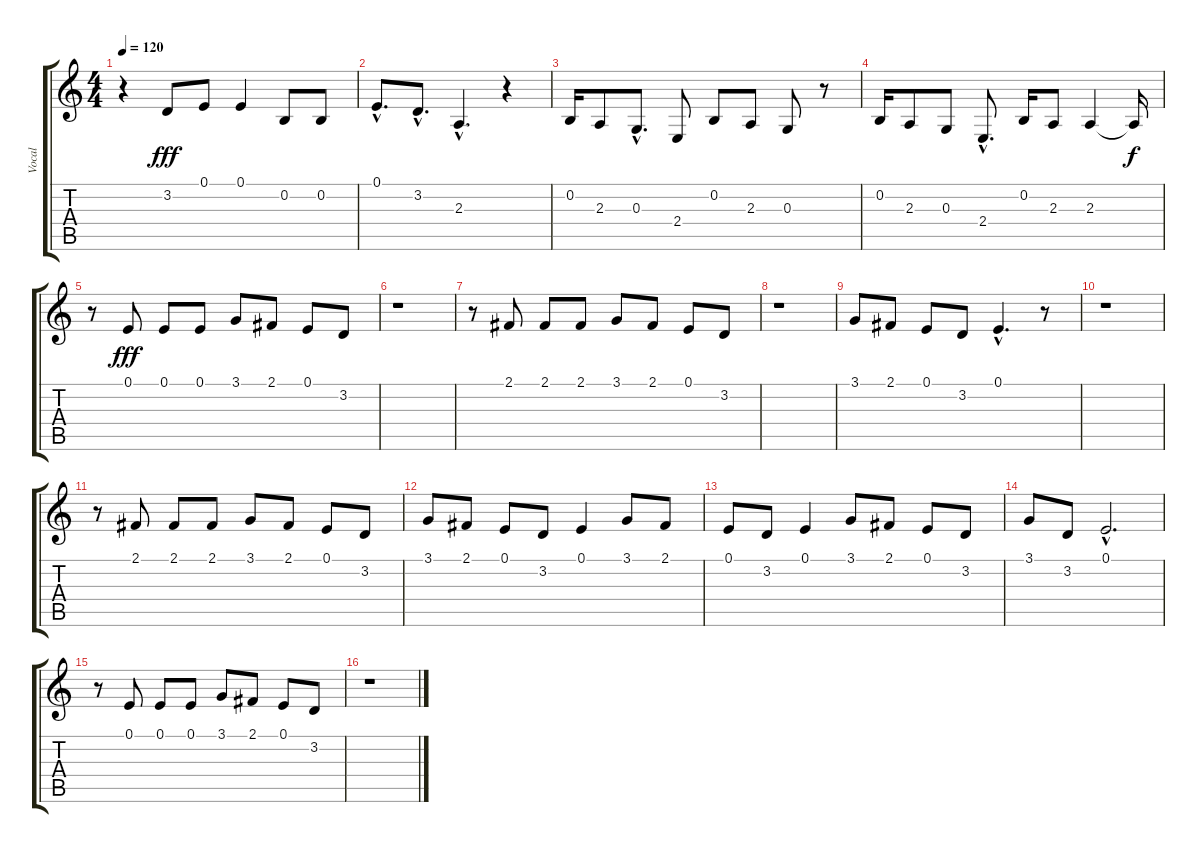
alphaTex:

\track ("Vocal " "Vocal ") {instrument oboe}
\staff {score tabs}
\tuning (E4 B3 G3 D3 A2 E2) {hide}
\ts (4 4)
\tempo 120
\clef g2
\ks c
r.4{dy fff} 3.2.8 0.1.8 0.1.4 0.2.8 0.2.8 |
0.1{hac}.8{d} 3.2{hac}.8{d} 2.3{hac}.4{d} r.4 |
0.2.16 2.3.8 0.3{hac}.8{d} 2.4.8 0.2.8 2.3.8 0.3.8 r.8 |
0.2.16 2.3.8 0.3.8 2.4{hac}.8{d} 0.2.16 2.3.8 2.3.4 2.3{t}.16{dy f} |
r.8 0.1.8{dy fff} 0.1.8 0.1.8 3.1.8 2.1.8 0.1.8 3.2.8 |
r.1 |
r.8 2.1.8 2.1.8 2.1.8 3.1.8 2.1.8 0.1.8 3.2.8 |
r.1 |
3.1.8 2.1.8 0.1.8 3.2.8 0.1{hac}.4{d} r.8 |
r.1 |
r.8 2.1.8 2.1.8 2.1.8 3.1.8 2.1.8 0.1.8 3.2.8 |
3.1.8 2.1.8 0.1.8 3.2.8 0.1.4 3.1.8 2.1.8 |
0.1.8 3.2.8 0.1.4 3.1.8 2.1.8 0.1.8 3.2.8 |
3.1.8 3.2.8 0.1{hac}.2{d} |
r.8 0.1.8 0.1.8 0.1.8 3.1.8 2.1.8 0.1.8 3.2.8 |
r.1
